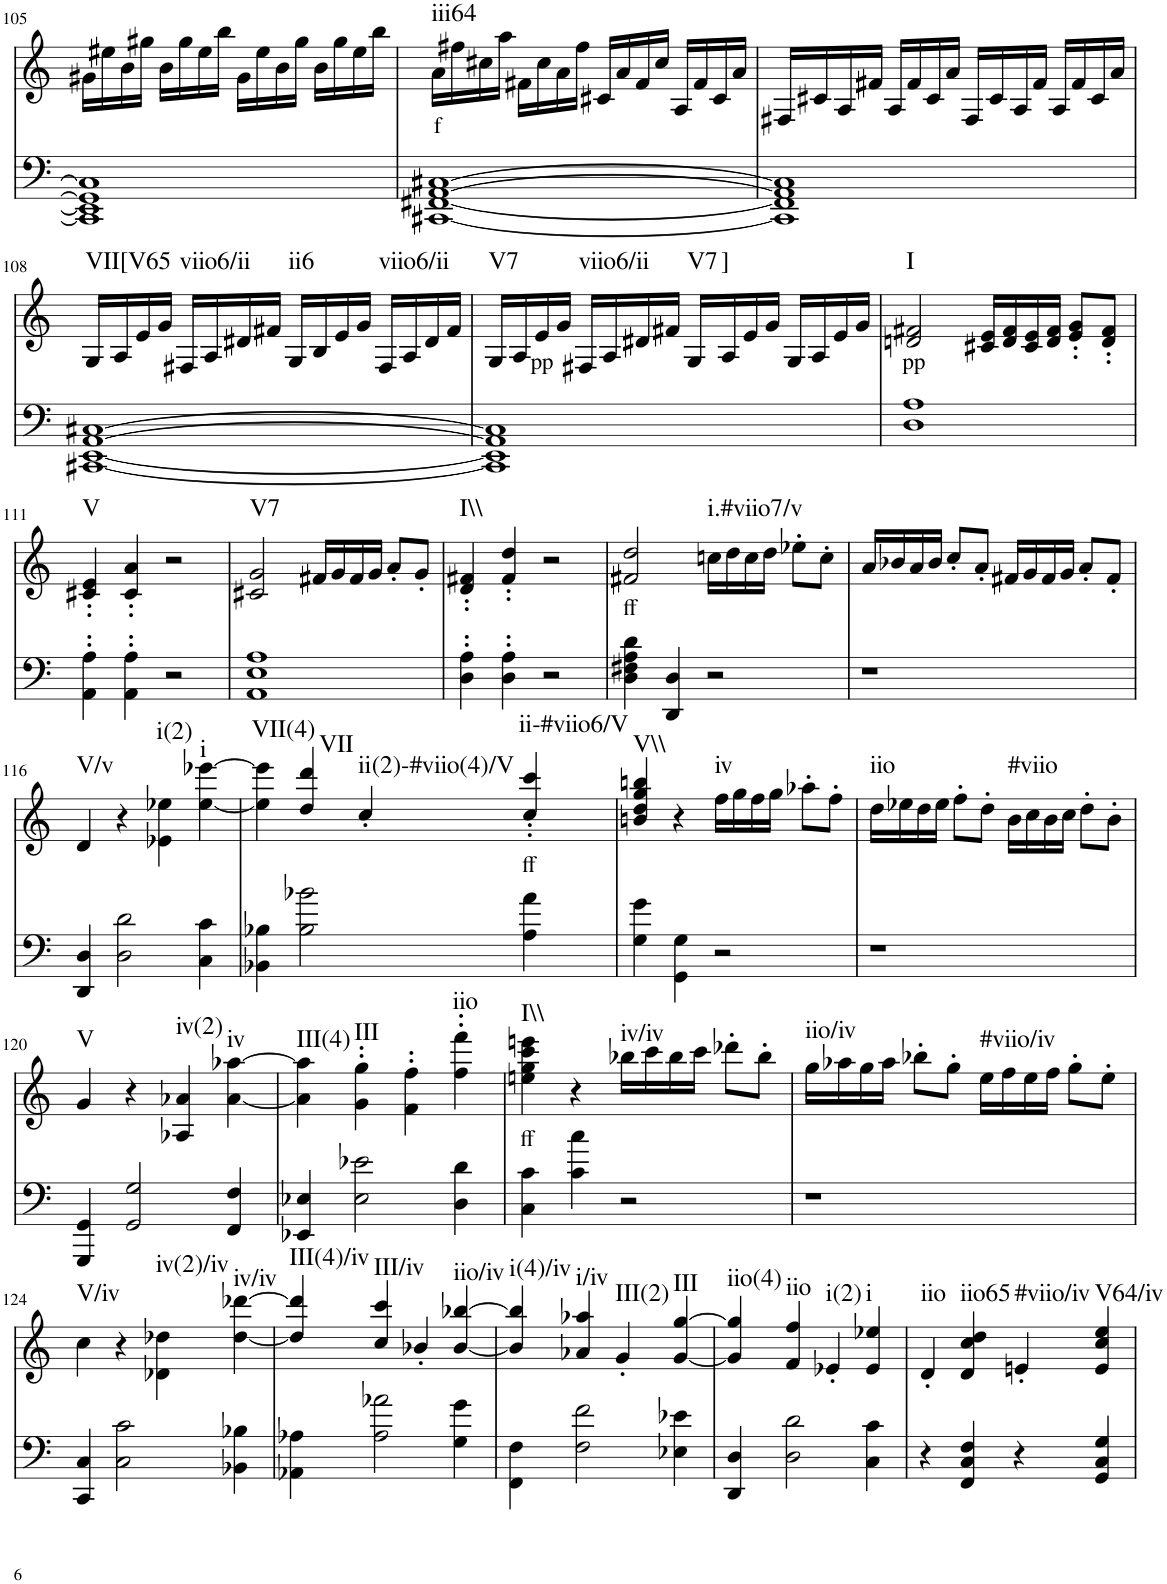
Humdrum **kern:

**kern	**kern	**text	**harte
*part2	*part1	*part1	*part1
*staff2	*staff1	*staff1	*
*I"piano	*I"piano	*	*
*I'Pno	*I'Pno	*	*
!!LO:PB:g=z
*clefF4	*clefG2	*	*
*k[]	*k[]	*	*
*M4/4	*M4/4	*	*
=105	=105	=105	=105
1CC#] 1EE#] 1GG#] 1C#]	16g#X\LL	.	.
.	16ee#X\	.	.
.	16b\	.	.
.	16gg#X\JJ	.	.
.	16b\LL	.	.
.	16gg#\	.	.
.	16ee#\	.	.
.	16bb\JJ	.	.
.	16g#\LL	.	.
.	16ee#\	.	.
.	16b\	.	.
.	16gg#\JJ	.	.
.	16b\LL	.	.
.	16gg#\	.	.
.	16ee#\	.	.
.	16bb\JJ	.	.
=106	=106	=106	=106
!	!	!LO:LY:b	!LO:H:kt=iii64
[1CC#X [1FF#X [1AA [1C#X	16a\LL	f	N
.	16ff#X\	.	.
.	16cc#X\	.	.
.	16aa\JJ	.	.
.	16f#X\LL	.	.
.	16cc#\	.	.
.	16a\	.	.
.	16ff#\JJ	.	.
.	16c#X/LL	.	.
.	16a/	.	.
.	16f#/	.	.
.	16cc#/JJ	.	.
.	16A/LL	.	.
.	16f#/	.	.
.	16c#/	.	.
.	16a/JJ	.	.
=107	=107	=107	=107
1CC#] 1FF#] 1AA] 1C#]	16F#X/LL	.	.
.	16c#X/	.	.
.	16A/	.	.
.	16f#X/JJ	.	.
.	16A/LL	.	.
.	16f#/	.	.
.	16c#/	.	.
.	16a/JJ	.	.
.	16F#/LL	.	.
.	16c#/	.	.
.	16A/	.	.
.	16f#/JJ	.	.
.	16A/LL	.	.
.	16f#/	.	.
.	16c#/	.	.
.	16a/JJ	.	.
!!LO:LB:g=z
=108	=108	=108	=108
!	!	!	!LO:H:kt=VII[V65
[1CC#X [1EE [1AA [1C#X	16G/LL	.	N
.	16A/	.	.
.	16e/	.	.
.	16g/JJ	.	.
!	!	!	!LO:H:kt=viio6/ii
.	16F#X/LL	.	N
.	16A/	.	.
.	16d#X/	.	.
.	16f#X/JJ	.	.
!	!	!	!LO:H:kt=ii6
.	16G/LL	.	N
.	16B/	.	.
.	16e/	.	.
.	16g/JJ	.	.
!	!	!	!LO:H:kt=viio6/ii
.	16F#/LL	.	N
.	16A/	.	.
.	16d#/	.	.
.	16f#/JJ	.	.
=109	=109	=109	=109
!	!	!	!LO:H:kt=V7
1CC#] 1EE] 1AA] 1C#]	16G/LL	.	N
.	16A/	.	.
!	!	!LO:LY:b	!
.	16e/	pp	.
.	16g/JJ	.	.
!	!	!	!LO:H:kt=viio6/ii
.	16F#X/LL	.	N
.	16A/	.	.
.	16d#X/	.	.
.	16f#X/JJ	.	.
!	!	!	!LO:H:kt=V7
.	16G/LL	.	N
!	!	!	!LO:H:kt=]
.	16A/	.	N
.	16e/	.	.
.	16g/JJ	.	.
.	16G/LL	.	.
.	16A/	.	.
.	16e/	.	.
.	16g/JJ	.	.
=110	=110	=110	=110
!	!	!LO:LY:b	!LO:H:kt=I
1D 1A	2dn/ 2f#X/	pp	N
.	16c#X/ 16e/LL	.	.
.	16d/ 16f#/	.	.
.	16c#/ 16e/	.	.
.	16d/ 16f#/JJ	.	.
.	8e/' 8g/'L	.	.
.	8d/' 8f#/'J	.	.
!!LO:LB:g=z
=111	=111	=111	=111
!	!	!	!LO:H:kt=V
4AA\' 4A\'	4c#X/' 4e/'	.	N
4AA\' 4A\'	4c#/' 4a/'	.	.
2r	2r	.	.
=112	=112	=112	=112
!	!	!	!LO:H:kt=V7
1AA 1E 1A	2c#X/ 2g/	.	N
.	16f#X/LL	.	.
.	16g/	.	.
.	16f#/	.	.
.	16g/JJ	.	.
.	8a'/L	.	.
.	8g'/J	.	.
=113	=113	=113	=113
!	!	!	!LO:H:kt=I\\
4D\' 4A\'	4d/' 4f#X/'	.	N
4D\' 4A\'	4f#/' 4dd/'	.	.
2r	2r	.	.
=114	=114	=114	=114
!	!	!LO:LY:b	!
4D\ 4F#X\ 4A\ 4d\	2f#X/ 2dd/	ff	.
4DD/ 4D/	.	.	.
!	!	!	!LO:H:kt=i.#viio7/v
2r	16ccn\LL	.	N
.	16dd\	.	.
.	16cc\	.	.
.	16dd\JJ	.	.
.	8ee-X'\L	.	.
.	8cc'\J	.	.
=115	=115	=115	=115
1r	16a/LL	.	.
.	16b-X/	.	.
.	16a/	.	.
.	16b-/JJ	.	.
.	8cc'/L	.	.
.	8a'/J	.	.
.	16f#X/LL	.	.
.	16g/	.	.
.	16f#/	.	.
.	16g/JJ	.	.
.	8a'/L	.	.
.	8f#'/J	.	.
!!LO:LB:g=z
=116	=116	=116	=116
!	!	!	!LO:H:kt=V/v
4DD/ 4D/	4d/	.	N
2D\ 2d\	4r	.	.
!	!	!	!LO:H:kt=i(2)
.	4e-X\ 4ee-X\	.	N
!	!	!	!LO:H:kt=i
4C\ 4c\	[4ee-\ [4eee-X\	.	N
=117	=117	=117	=117
!	!	!	!LO:H:kt=VII(4)
4BB-X\ 4B-X\	4ee-\] 4eee-\]	.	N
!	!	!	!LO:H:kt=VII
2B-\ 2b-X\	4dd/ 4ddd/	.	N
!	!	!	!LO:H:kt=ii(2)-#viio(4)/V
.	4cc'/	.	N
!	!	!LO:LY:b	!LO:H:kt=ii-#viio6/V
4A\ 4a\	4cc/' 4ccc/'	ff	N
=118	=118	=118	=118
!	!	!	!LO:H:kt=V\\
4G\ 4g\	4bn/ 4dd/ 4gg/ 4bbn/	.	N
4GG\ 4G\	4r	.	.
!	!	!	!LO:H:kt=iv
2r	16ff\LL	.	N
.	16gg\	.	.
.	16ff\	.	.
.	16gg\JJ	.	.
.	8aa-X'\L	.	.
.	8ff'\J	.	.
=119	=119	=119	=119
!	!	!	!LO:H:kt=iio
1r	16dd\LL	.	N
.	16ee-X\	.	.
.	16dd\	.	.
.	16ee-\JJ	.	.
.	8ff'\L	.	.
.	8dd'\J	.	.
!	!	!	!LO:H:kt=#viio
.	16b\LL	.	N
.	16cc\	.	.
.	16b\	.	.
.	16cc\JJ	.	.
.	8dd'\L	.	.
.	8b'\J	.	.
!!LO:LB:g=z
=120	=120	=120	=120
!	!	!	!LO:H:kt=V
4GGG/ 4GG/	4g/	.	N
2GG/ 2G/	4r	.	.
!	!	!	!LO:H:kt=iv(2)
.	4A-X/ 4a-X/	.	N
!	!	!	!LO:H:kt=iv
4FF/ 4F/	[4a-\ [4aa-X\	.	N
=121	=121	=121	=121
!	!	!	!LO:H:kt=III(4)
4EE-X/ 4E-X/	4a-\] 4aa-\]	.	N
!	!	!	!LO:H:kt=III
2E-\ 2e-X\	4g\' 4gg\'	.	N
.	4f\' 4ff\'	.	.
!	!	!	!LO:H:kt=iio
4D\ 4d\	4ff\' 4fff\'	.	N
=122	=122	=122	=122
!	!	!LO:LY:b	!LO:H:kt=I\\
4C\ 4c\	4een\ 4gg\ 4ccc\ 4eeen\	ff	N
4c\ 4cc\	4r	.	.
!	!	!	!LO:H:kt=iv/iv
2r	16bb-X\LL	.	N
.	16ccc\	.	.
.	16bb-\	.	.
.	16ccc\JJ	.	.
.	8ddd-X'\L	.	.
.	8bb-'\J	.	.
=123	=123	=123	=123
!	!	!	!LO:H:kt=iio/iv
1r	16gg\LL	.	N
.	16aa-X\	.	.
.	16gg\	.	.
.	16aa-\JJ	.	.
.	8bb-X'\L	.	.
.	8gg'\J	.	.
!	!	!	!LO:H:kt=#viio/iv
.	16ee\LL	.	N
.	16ff\	.	.
.	16ee\	.	.
.	16ff\JJ	.	.
.	8gg'\L	.	.
.	8ee'\J	.	.
!!LO:LB:g=z
=124	=124	=124	=124
!	!	!	!LO:H:kt=V/iv
4CC/ 4C/	4cc\	.	N
2C\ 2c\	4r	.	.
!	!	!	!LO:H:kt=iv(2)/iv
.	4d-X\ 4dd-X\	.	N
!	!	!	!LO:H:kt=iv/iv
4BB-X\ 4B-X\	[4dd-\ [4ddd-X\	.	N
=125	=125	=125	=125
!	!	!	!LO:H:kt=III(4)/iv
4AA-X\ 4A-X\	4dd-/] 4ddd-/]	.	N
!	!	!	!LO:H:kt=III/iv
2A-\ 2a-X\	4cc/ 4ccc/	.	N
.	4b-X'/	.	.
!	!	!	!LO:H:kt=iio/iv
4G\ 4g\	[4b-/ [4bb-X/	.	N
=126	=126	=126	=126
!	!	!	!LO:H:kt=i(4)/iv
4FF\ 4F\	4b-/] 4bb-/]	.	N
!	!	!	!LO:H:kt=i/iv
2F\ 2f\	4a-X/ 4aa-X/	.	N
!	!	!	!LO:H:kt=III(2)
.	4g'/	.	N
!	!	!	!LO:H:kt=III
4E-X\ 4e-X\	[4g/ [4gg/	.	N
=127	=127	=127	=127
!	!	!	!LO:H:kt=iio(4)
4DD/ 4D/	4g/] 4gg/]	.	N
!	!	!	!LO:H:kt=iio
2D\ 2d\	4f/ 4ff/	.	N
!	!	!	!LO:H:kt=i(2)
.	4e-X'/	.	N
!	!	!	!LO:H:kt=i
4C\ 4c\	4e-/ 4ee-X/	.	N
=128	=128	=128	=128
!	!	!	!LO:H:kt=iio
4r	4d'/	.	N
!	!	!	!LO:H:kt=iio65
4FF/ 4C/ 4F/	4d/ 4cc/ 4dd/	.	N
!	!	!	!LO:H:kt=#viio/iv
4r	4en'/	.	N
!	!	!	!LO:H:kt=V64/iv
4GG/ 4C/ 4G/	4e/ 4cc/ 4ee/	.	N
=	=	=	=
*-	*-	*-	*-
